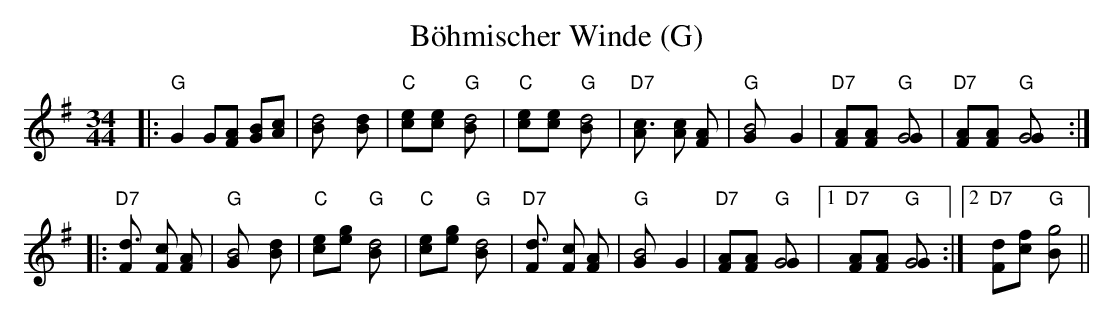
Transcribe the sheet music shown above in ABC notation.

X:1
T: B\"ohmischer Winde (G)
M: 34/44
L: 1/8
K: G
|: "G"G2G[AF] [BG][cA] | [d4B] [d2B] \
| "C"[e2c][e2c] "G"[d4B] | "C"[e2c][e2c] "G"[d4B] \
| "D7"[c3A] [cA] [A2F] | "G"[B4G] G2 \
| "D7"[A2F][A2F] "G"[G4G] | "D7"[A2F][A2F] "G"[G4G] :|
|: "D7"[d3F] [cF] [A2F] | "G"[B4G] [d2B] \
| "C"[e2c][g2e] "G"[d4B] | "C"[e2c][g2e] "G"[d4B] \
| "D7"[d3F] [cF] [A2F] | "G"[B4G] G2 \
| "D7"[A2F][A2F] "G"[G4G] |1 "D7"[A2F][A2F] "G"[G4G] :|2 "D7"[d2F][f2c] "G"[g4B] ||
